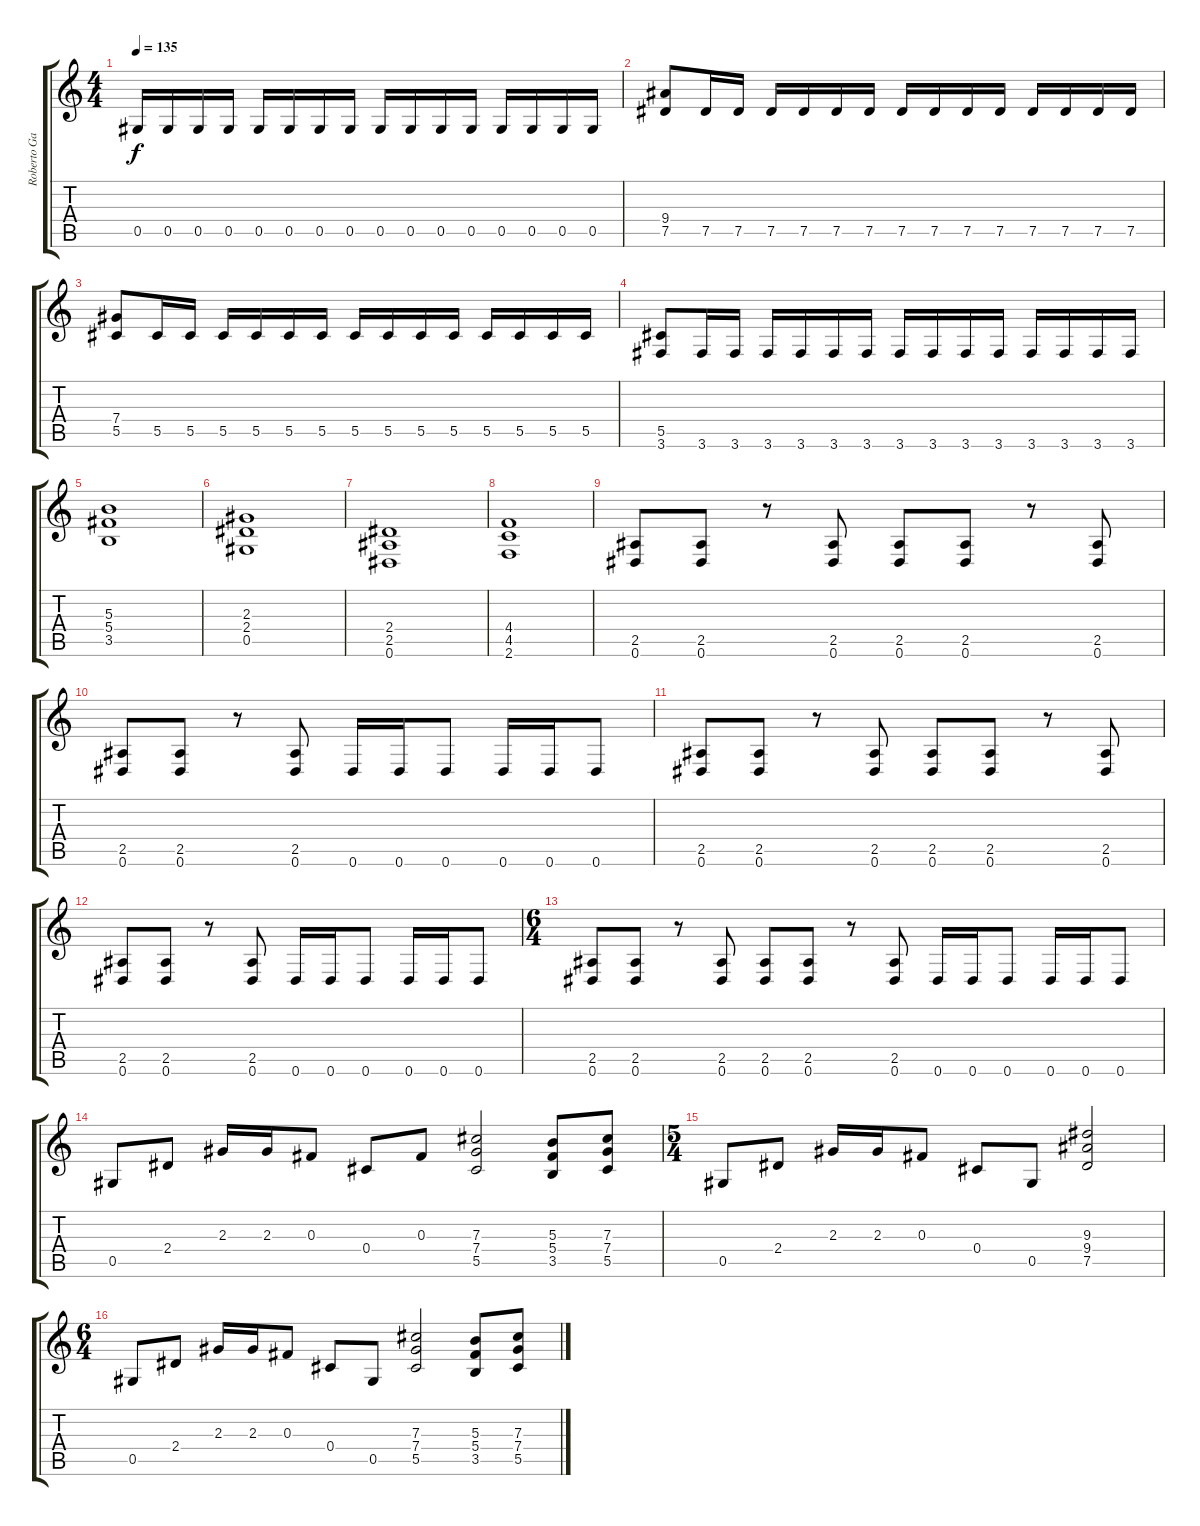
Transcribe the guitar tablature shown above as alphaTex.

\track ("Roberto García" "Roberto Ga") {instrument distortionguitar}
\staff {score tabs}
\tuning (Eb4 Bb3 Gb3 Db3 Ab2 Eb2) {hide}
\ts (4 4)
\tempo 135
\clef g2
\ks c
0.5.16{dy f} 0.5.16 0.5.16 0.5.16 0.5.16 0.5.16 0.5.16 0.5.16 0.5.16 0.5.16 0.5.16 0.5.16 0.5.16 0.5.16 0.5.16 0.5.16 |
(9.4 7.5).8 7.5.16 7.5.16 7.5.16 7.5.16 7.5.16 7.5.16 7.5.16 7.5.16 7.5.16 7.5.16 7.5.16 7.5.16 7.5.16 7.5.16 |
(7.4 5.5).8 5.5.16 5.5.16 5.5.16 5.5.16 5.5.16 5.5.16 5.5.16 5.5.16 5.5.16 5.5.16 5.5.16 5.5.16 5.5.16 5.5.16 |
(5.5 3.6).8 3.6.16 3.6.16 3.6.16 3.6.16 3.6.16 3.6.16 3.6.16 3.6.16 3.6.16 3.6.16 3.6.16 3.6.16 3.6.16 3.6.16 |
(5.3 5.4 3.5).1 |
(2.3 2.4 0.5).1 |
(2.4 2.5 0.6).1 |
(4.4 4.5 2.6).1 |
(2.5 0.6).8 (2.5 0.6).8 r.8 (2.5 0.6).8 (2.5 0.6).8 (2.5 0.6).8 r.8 (2.5 0.6).8 |
(2.5 0.6).8 (2.5 0.6).8 r.8 (2.5 0.6).8 0.6.16 0.6.16 0.6.8 0.6.16 0.6.16 0.6.8 |
(2.5 0.6).8 (2.5 0.6).8 r.8 (2.5 0.6).8 (2.5 0.6).8 (2.5 0.6).8 r.8 (2.5 0.6).8 |
(2.5 0.6).8 (2.5 0.6).8 r.8 (2.5 0.6).8 0.6.16 0.6.16 0.6.8 0.6.16 0.6.16 0.6.8 |
\ts (6 4)
(2.5 0.6).8 (2.5 0.6).8 r.8 (2.5 0.6).8 (2.5 0.6).8 (2.5 0.6).8 r.8 (2.5 0.6).8 0.6.16 0.6.16 0.6.8 0.6.16 0.6.16 0.6.8 |
0.5.8 2.4.8 2.3.16 2.3.16 0.3.8 0.4.8 0.3.8 (7.3 7.4 5.5).2 (5.3 5.4 3.5).8 (7.3 7.4 5.5).8 |
\ts (5 4)
0.5.8 2.4.8 2.3.16 2.3.16 0.3.8 0.4.8 0.5.8 (9.3 9.4 7.5).2 |
\ts (6 4)
0.5.8 2.4.8 2.3.16 2.3.16 0.3.8 0.4.8 0.5.8 (7.3 7.4 5.5).2 (5.3 5.4 3.5).8 (7.3 7.4 5.5).8
